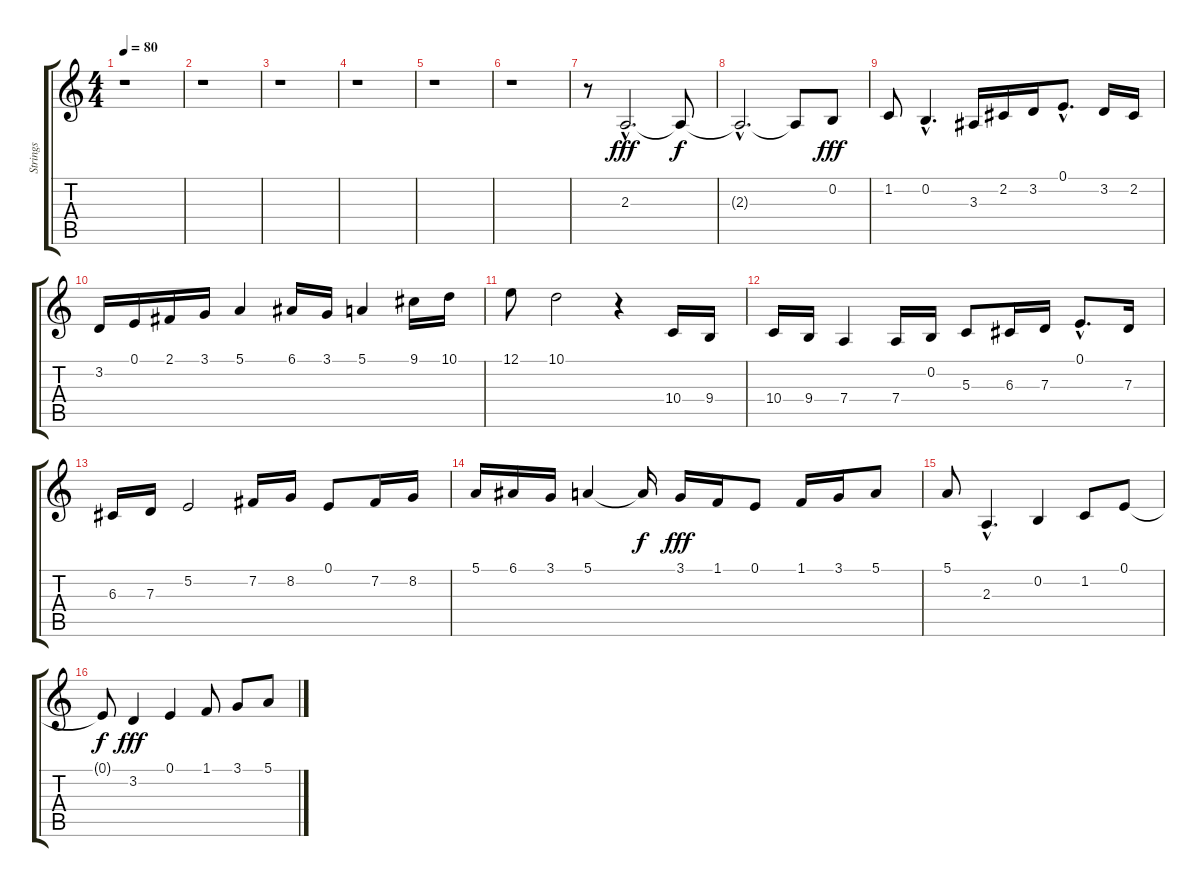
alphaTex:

\track ("Strings             " "Strings   ") {instrument stringensemble1}
\staff {score tabs}
\tuning (E4 B3 G3 D3 A2 E2) {hide}
\ts (4 4)
\tempo 80
\clef g2
\ks c
r.1{dy f} |
r.1 |
r.1 |
r.1 |
r.1 |
r.1 |
r.8 2.3{hac}.2{d dy fff} 2.3{t}.8{dy f} |
2.3{hac t}.2{d} 2.3{t}.8 0.2.8{dy fff} |
1.2.8 0.2{hac}.4{d} 3.3.16 2.2.16 3.2.16 0.1{hac}.8{d} 3.2.16 2.2.16 |
3.2.16 0.1.16 2.1.16 3.1.16 5.1.4 6.1.16 3.1.16 5.1.4 9.1.16 10.1.16 |
12.1.8 10.1.2 r.4 10.4.16 9.4.16 |
10.4.16 9.4.16 7.4.4 7.4.16 0.2.16 5.3.8 6.3.16 7.3.16 0.1{hac}.8{d} 7.3.16 |
6.3.16 7.3.16 5.2.2 7.2.16 8.2.16 0.1.8 7.2.16 8.2.16 |
5.1.16 6.1.16 3.1.16 5.1.4 5.1{t}.16{dy f} 3.1.16{dy fff} 1.1.16 0.1.8 1.1.16 3.1.16 5.1.8 |
5.1.8 2.3{hac}.4{d} 0.2.4 1.2.8 0.1.8 |
0.1{t}.8{dy f} 3.2.4{dy fff} 0.1.4 1.1.8 3.1.8 5.1.8
